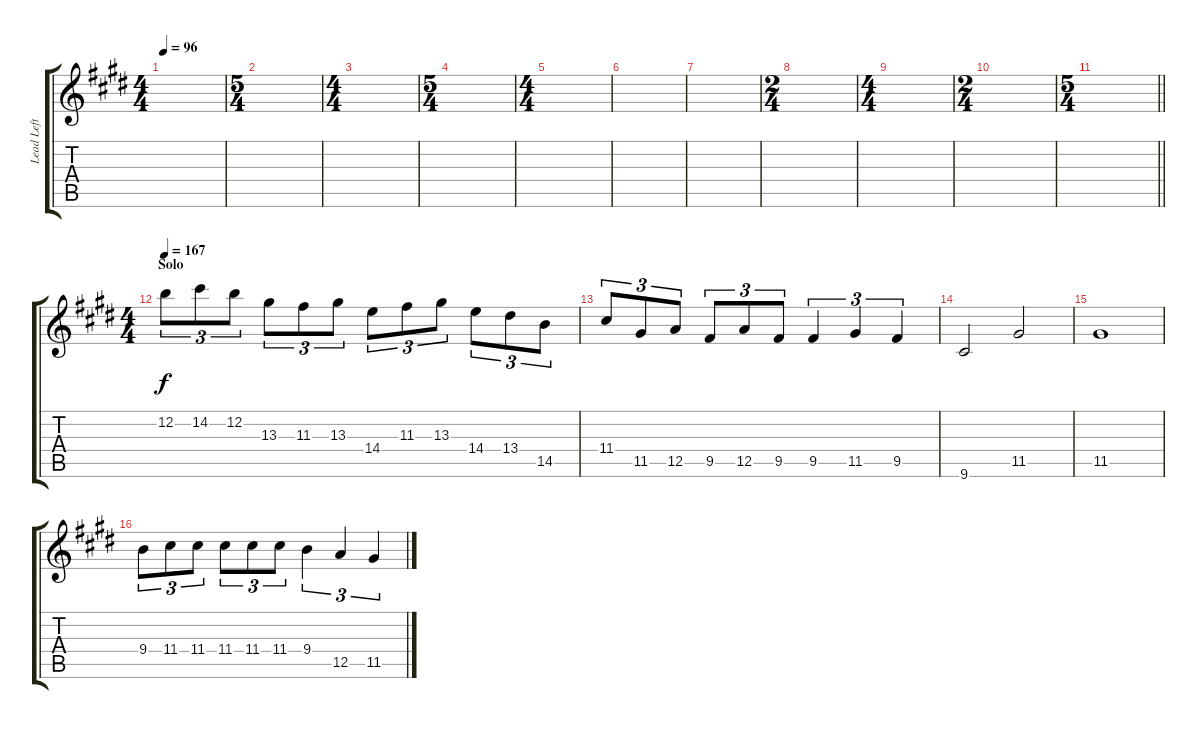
\track ("Lead Left" "Lead Left") {instrument distortionguitar}
\staff {score tabs}
\tuning (E4 B3 G3 D3 A2 E2) {hide}
\ts (4 4)
\tempo 96
\clef g2
\ks e
|
\ts (5 4)
|
\ts (4 4)
|
\ts (5 4)
|
\ts (4 4)
|
|
|
\ts (2 4)
|
\ts (4 4)
|
\ts (2 4)
|
\ts (5 4)
\barLineRight lightlight
|
\ts (4 4)
\section ("" "Solo")
\tempo 167
12.2.8{tu (3 2)} 14.2.8{tu (3 2)} 12.2.8{tu (3 2)} 13.3.8{tu (3 2)} 11.3.8{tu (3 2)} 13.3.8{tu (3 2)} 14.4.8{tu (3 2)} 11.3.8{tu (3 2)} 13.3.8{tu (3 2)} 14.4.8{tu (3 2)} 13.4.8{tu (3 2)} 14.5.8{tu (3 2)} |
11.4.8{tu (3 2)} 11.5.8{tu (3 2)} 12.5.8{tu (3 2)} 9.5.8{tu (3 2)} 12.5.8{tu (3 2)} 9.5.8{tu (3 2)} 9.5.4{tu (3 2)} 11.5.4{tu (3 2)} 9.5.4{tu (3 2)} |
9.6.2 11.5.2 |
11.5.1 |
9.4.8{tu (3 2)} 11.4.8{tu (3 2)} 11.4.8{tu (3 2)} 11.4.8{tu (3 2)} 11.4.8{tu (3 2)} 11.4.8{tu (3 2)} 9.4.4{tu (3 2)} 12.5.4{tu (3 2)} 11.5.4{tu (3 2)}
